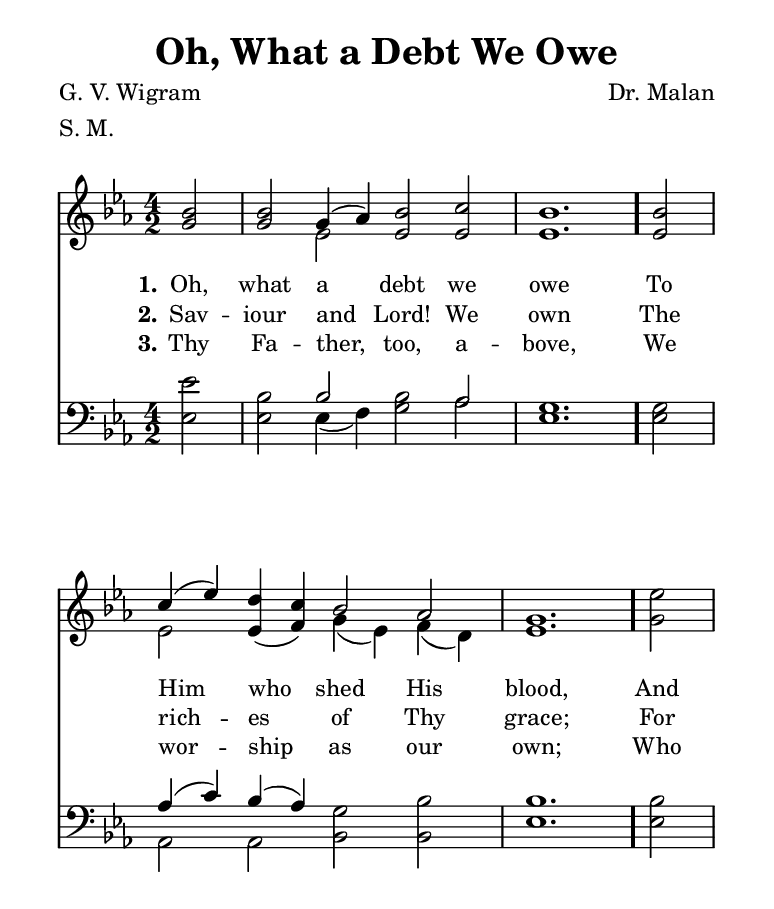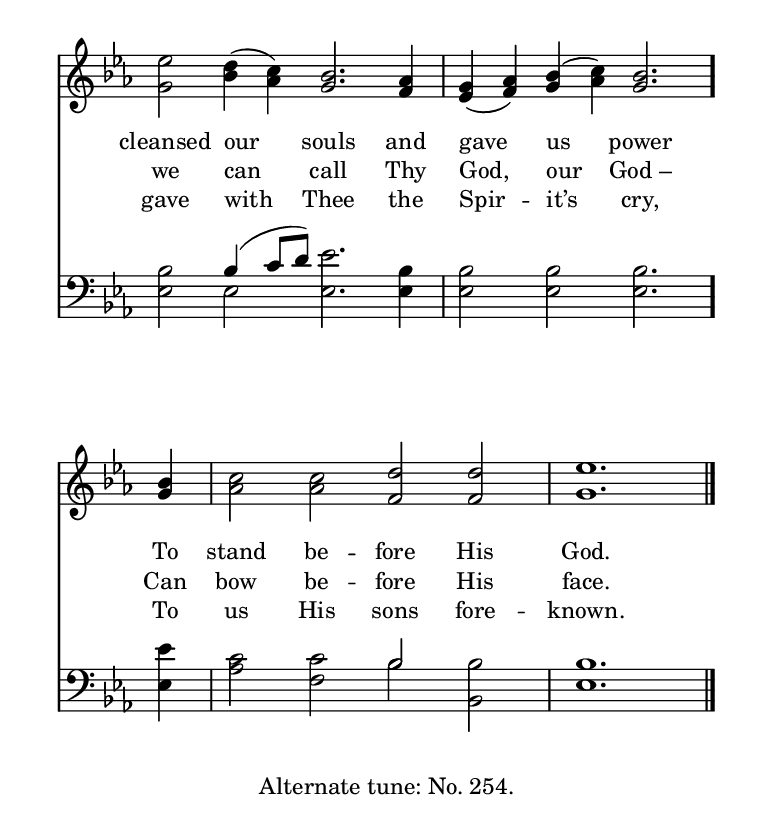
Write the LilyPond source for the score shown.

\include "common/global.ily"
\paper {
  \include "common/paper.ily"
  ragged-bottom = ##t
  systems-per-page = ##f
  system-count = #(cond (is-eogsized 2) (#t #f))
  system-system-spacing.padding = 11
}

\header{
  hymnnumber = "176"
  title = "Oh, What a Debt We Owe"
  tunename = "Silchester"
  meter = "S. M."
  poet = "G. V. Wigram"
  composer = "Dr. Malan"
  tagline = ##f
}

global = {
  \include "common/overrides.ily"
  \override Staff.TimeSignature.style = #'numbered
  \time 4/2
  \override Score.MetronomeMark.transparent = ##t % hide all fermata changes too
  \tempo 2=80
  \key ees \major
  \partial 2
  \autoBeamOff
}

notesSoprano = {
\global
\relative c'' {

  bes2 | bes g4( aes) bes2 c | bes1.
  bes2 | c4( ees) d( c) bes2 aes | g1.
  ees'2 | ees d4( c) bes2. aes4 | g( aes) bes( c) bes2. bes4 |
  c2 c d d | ees1.
  \bar "|."

}
}

notesAlto = {
\global
\relative e' {

  g2 | g ees ees ees | ees1.
  ees2 | ees ees4( f) g( ees) f( d) | ees1.
  g2 | g bes4( aes) g2. f4 | ees4( f) g( aes) g2. g4 |
  aes2 aes f f | g1.

}
}

notesTenor = {
\global
\relative a' {

  ees2 | bes bes bes aes | g1.
  g2 | aes4( c) bes( aes) g2 bes | bes1.
  bes2 | bes bes4( c8[ d]) ees2. bes4 | bes2 bes bes2. ees4 |
  c2 c bes bes | bes1.

}
}

notesBass = {
\global
\relative f {

  ees2 | ees ees4( f) g2 aes | ees1.
  ees2 | aes, aes bes bes | ees1.
  ees2 | ees ees ees2. ees4 | ees2 ees ees2. ees4 |
  aes2 f bes bes, | ees1.

}
}

wordsA = \lyricmode {
\set stanza = "1."

Oh, what a debt we owe \bar "."
To Him who shed His blood, \bar "."
And cleansed our souls and gave us power \bar "."
To stand be -- fore His God. \bar "."

}

wordsB = \lyricmode {
\set stanza = "2."

Sav -- iour and Lord! We own
The rich -- es of Thy grace;
For we can call Thy God, our God_–
Can bow be -- fore His face.

}

wordsC = \lyricmode {
\set stanza = "3."

Thy Fa -- ther, too, a -- bove,
We wor -- ship as our own;
Who gave with Thee the Spir -- it’s cry,
To us His sons fore -- known.

}

\score {
  \context ChoirStaff <<
    \context Staff = upper <<
      \set Staff.autoBeaming = ##f
      \set ChoirStaff.systemStartDelimiter = #'SystemStartBar
      \set ChoirStaff.printPartCombineTexts = ##f
      \partcombine #'(2 . 11) \notesSoprano \notesAlto
      \context NullVoice = sopranos { \voiceOne << \notesSoprano >> }
      \context Lyrics = one   \lyricsto sopranos \wordsA
      \context Lyrics = two   \lyricsto sopranos \wordsB
      \context Lyrics = three \lyricsto sopranos \wordsC
    >>
    \context Staff = men <<
      \set Staff.autoBeaming = ##f
      \clef bass
      \set ChoirStaff.printPartCombineTexts = ##f
      \partcombine #'(2 . 11) \notesTenor \notesBass
    >>
  >>
  \layout {
    \include "common/layout.ily"
  }
  #(cond ((ly:get-option 'eog-midi-permitted) #{ \midi{
    \include "common/midi.ily"
  } #}))
}

\noPageBreak

\markup { \vspace #2 \fill-line { \raise #2 \line { Alternate tune: No. 254. } } }

\version "2.19.49"  % necessary for upgrading to future LilyPond versions.

% vi:set et ts=2 sw=2 ai nocindent syntax=lilypond:
